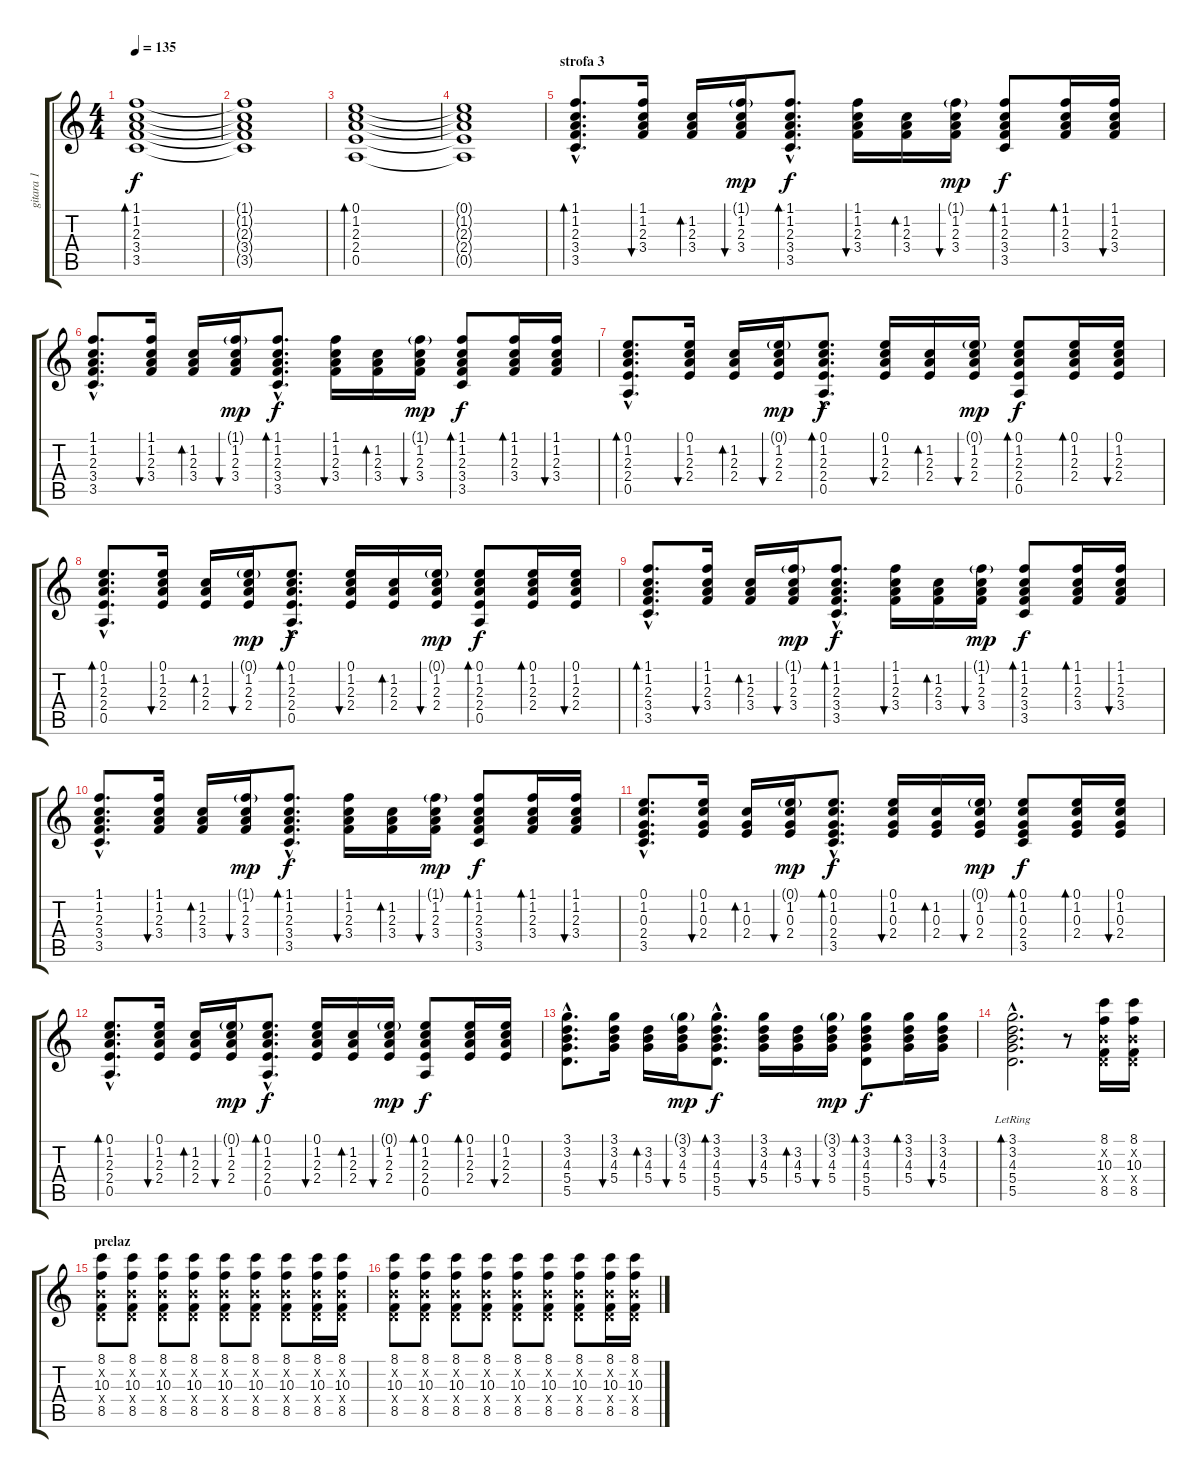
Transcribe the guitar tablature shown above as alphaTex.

\track ("gitara 1" "gitara 1") {instrument acousticguitarsteel}
\staff {score tabs}
\tuning (E4 B3 G3 D3 A2 E2) {hide}
\ts (4 4)
\tempo 135
\clef g2
\ks c
(1.1 1.2 2.3 3.4 3.5).1{bd 240 dy f} |
(1.1{t} 1.2{t} 2.3{t} 3.4{t} 3.5{t}).1 |
(0.1 1.2 2.3 2.4 0.5).1{bd 240} |
(0.1{t} 1.2{t} 2.3{t} 2.4{t} 0.5{t}).1 |
\section ("" "strofa 3")
(1.1{hac} 1.2{hac} 2.3{hac} 3.4{hac} 3.5{hac}).8{d bd 30} (1.1 1.2 2.3 3.4).16{bu 60} (1.2 2.3 3.4).16{bd 60} (1.1{g} 1.2 2.3 3.4).16{bu 60 dy mp} (1.1{hac} 1.2{hac} 2.3{hac} 3.4{hac} 3.5{hac}).8{d bd 30 dy f} (1.1 1.2 2.3 3.4).16{bu 60} (1.2 2.3 3.4).16{bd 60} (1.1{g} 1.2 2.3 3.4).16{bu 60 dy mp} (1.1 1.2 2.3 3.4 3.5).8{bd 30 dy f} (1.1 1.2 2.3 3.4).16{bd 30} (1.1 1.2 2.3 3.4).16{bu 30} |
(1.1{hac} 1.2{hac} 2.3{hac} 3.4{hac} 3.5{hac}).8{d} (1.1 1.2 2.3 3.4).16{bu 60} (1.2 2.3 3.4).16{bd 60} (1.1{g} 1.2 2.3 3.4).16{bu 60 dy mp} (1.1{hac} 1.2{hac} 2.3{hac} 3.4{hac} 3.5{hac}).8{d bd 30 dy f} (1.1 1.2 2.3 3.4).16{bu 60} (1.2 2.3 3.4).16{bd 60} (1.1{g} 1.2 2.3 3.4).16{bu 60 dy mp} (1.1 1.2 2.3 3.4 3.5).8{bd 30 dy f} (1.1 1.2 2.3 3.4).16{bd 30} (1.1 1.2 2.3 3.4).16{bu 30} |
(0.1{hac} 1.2{hac} 2.3{hac} 2.4{hac} 0.5{hac}).8{d bd 30} (0.1 1.2 2.3 2.4).16{bu 60} (1.2 2.3 2.4).16{bd 60} (0.1{g} 1.2 2.3 2.4).16{bu 60 dy mp} (0.1{hac} 1.2{hac} 2.3{hac} 2.4{hac} 0.5{hac}).8{d bd 30 dy f} (0.1 1.2 2.3 2.4).16{bu 60} (1.2 2.3 2.4).16{bd 60} (0.1{g} 1.2 2.3 2.4).16{bu 60 dy mp} (0.1 1.2 2.3 2.4 0.5).8{bd 30 dy f} (0.1 1.2 2.3 2.4).16{bd 30} (0.1 1.2 2.3 2.4).16{bu 30} |
(0.1{hac} 1.2{hac} 2.3{hac} 2.4{hac} 0.5{hac}).8{d bd 30} (0.1 1.2 2.3 2.4).16{bu 60} (1.2 2.3 2.4).16{bd 60} (0.1{g} 1.2 2.3 2.4).16{bu 60 dy mp} (0.1{hac} 1.2{hac} 2.3{hac} 2.4{hac} 0.5{hac}).8{d bd 30 dy f} (0.1 1.2 2.3 2.4).16{bu 60} (1.2 2.3 2.4).16{bd 60} (0.1{g} 1.2 2.3 2.4).16{bu 60 dy mp} (0.1 1.2 2.3 2.4 0.5).8{bd 30 dy f} (0.1 1.2 2.3 2.4).16{bd 30} (0.1 1.2 2.3 2.4).16{bu 30} |
(1.1{hac} 1.2{hac} 2.3{hac} 3.4{hac} 3.5{hac}).8{d bd 30} (1.1 1.2 2.3 3.4).16{bu 60} (1.2 2.3 3.4).16{bd 60} (1.1{g} 1.2 2.3 3.4).16{bu 60 dy mp} (1.1{hac} 1.2{hac} 2.3{hac} 3.4{hac} 3.5{hac}).8{d bd 30 dy f} (1.1 1.2 2.3 3.4).16{bu 60} (1.2 2.3 3.4).16{bd 60} (1.1{g} 1.2 2.3 3.4).16{bu 60 dy mp} (1.1 1.2 2.3 3.4 3.5).8{bd 30 dy f} (1.1 1.2 2.3 3.4).16{bd 30} (1.1 1.2 2.3 3.4).16{bu 30} |
(1.1{hac} 1.2{hac} 2.3{hac} 3.4{hac} 3.5{hac}).8{d} (1.1 1.2 2.3 3.4).16{bu 60} (1.2 2.3 3.4).16{bd 60} (1.1{g} 1.2 2.3 3.4).16{bu 60 dy mp} (1.1{hac} 1.2{hac} 2.3{hac} 3.4{hac} 3.5{hac}).8{d bd 30 dy f} (1.1 1.2 2.3 3.4).16{bu 60} (1.2 2.3 3.4).16{bd 60} (1.1{g} 1.2 2.3 3.4).16{bu 60 dy mp} (1.1 1.2 2.3 3.4 3.5).8{bd 30 dy f} (1.1 1.2 2.3 3.4).16{bd 30} (1.1 1.2 2.3 3.4).16{bu 30} |
(0.1{hac} 1.2{hac} 0.3{hac} 2.4{hac} 3.5{hac}).8{d} (0.1 1.2 0.3 2.4).16{bu 60} (1.2 0.3 2.4).16{bd 60} (0.1{g} 1.2 0.3 2.4).16{bu 60 dy mp} (0.1{hac} 1.2{hac} 0.3{hac} 2.4{hac} 3.5{hac}).8{d bd 30 dy f} (0.1 1.2 0.3 2.4).16{bu 60} (1.2 0.3 2.4).16{bd 60} (0.1{g} 1.2 0.3 2.4).16{bu 60 dy mp} (0.1 1.2 0.3 2.4 3.5).8{bd 30 dy f} (0.1 1.2 0.3 2.4).16{bd 30} (0.1 1.2 0.3 2.4).16{bu 30} |
(0.1{hac} 1.2{hac} 2.3{hac} 2.4{hac} 0.5{hac}).8{d bd 30} (0.1 1.2 2.3 2.4).16{bu 60} (1.2 2.3 2.4).16{bd 60} (0.1{g} 1.2 2.3 2.4).16{bu 60 dy mp} (0.1{hac} 1.2{hac} 2.3{hac} 2.4{hac} 0.5{hac}).8{d bd 30 dy f} (0.1 1.2 2.3 2.4).16{bu 60} (1.2 2.3 2.4).16{bd 60} (0.1{g} 1.2 2.3 2.4).16{bu 60 dy mp} (0.1 1.2 2.3 2.4 0.5).8{bd 30 dy f} (0.1 1.2 2.3 2.4).16{bd 30} (0.1 1.2 2.3 2.4).16{bu 30} |
(3.1{hac} 3.2{hac} 4.3{hac} 5.4{hac} 5.5{hac}).8{d} (3.1 3.2 4.3 5.4).16{bu 60} (3.2 4.3 5.4).16{bd 60} (3.1{g} 3.2 4.3 5.4).16{bu 60 dy mp} (3.1{hac} 3.2{hac} 4.3{hac} 5.4{hac} 5.5{hac}).8{d bd 30 dy f} (3.1 3.2 4.3 5.4).16{bu 60} (3.2 4.3 5.4).16{bd 60} (3.1{g} 3.2 4.3 5.4).16{bu 60 dy mp} (3.1 3.2 4.3 5.4 5.5).8{bd 30 dy f} (3.1 3.2 4.3 5.4).16{bd 30} (3.1 3.2 4.3 5.4).16{bu 30} |
(3.1{hac} 3.2{hac} 4.3{hac} 5.4{hac lr} 5.5{hac}).2{d bd 60} r.8 (8.1 0.2{x} 10.3 0.4{x} 8.5).16{volume 14 instrument distortionguitar} (8.1 0.2{x} 10.3 0.4{x} 8.5).16 |
\section ("" "prelaz")
(8.1 0.2{x} 10.3 0.4{x} 8.5).8 (8.1 0.2{x} 10.3 0.4{x} 8.5).8 (8.1 0.2{x} 10.3 0.4{x} 8.5).8 (8.1 0.2{x} 10.3 0.4{x} 8.5).8 (8.1 0.2{x} 10.3 0.4{x} 8.5).8 (8.1 0.2{x} 10.3 0.4{x} 8.5).8 (8.1 0.2{x} 10.3 0.4{x} 8.5).8 (8.1 0.2{x} 10.3 0.4{x} 8.5).16 (8.1 0.2{x} 10.3 0.4{x} 8.5).16 |
(8.1 0.2{x} 10.3 0.4{x} 8.5).8 (8.1 0.2{x} 10.3 0.4{x} 8.5).8 (8.1 0.2{x} 10.3 0.4{x} 8.5).8 (8.1 0.2{x} 10.3 0.4{x} 8.5).8 (8.1 0.2{x} 10.3 0.4{x} 8.5).8 (8.1 0.2{x} 10.3 0.4{x} 8.5).8 (8.1 0.2{x} 10.3 0.4{x} 8.5).8 (8.1 0.2{x} 10.3 0.4{x} 8.5).16 (8.1 0.2{x} 10.3 0.4{x} 8.5).16
